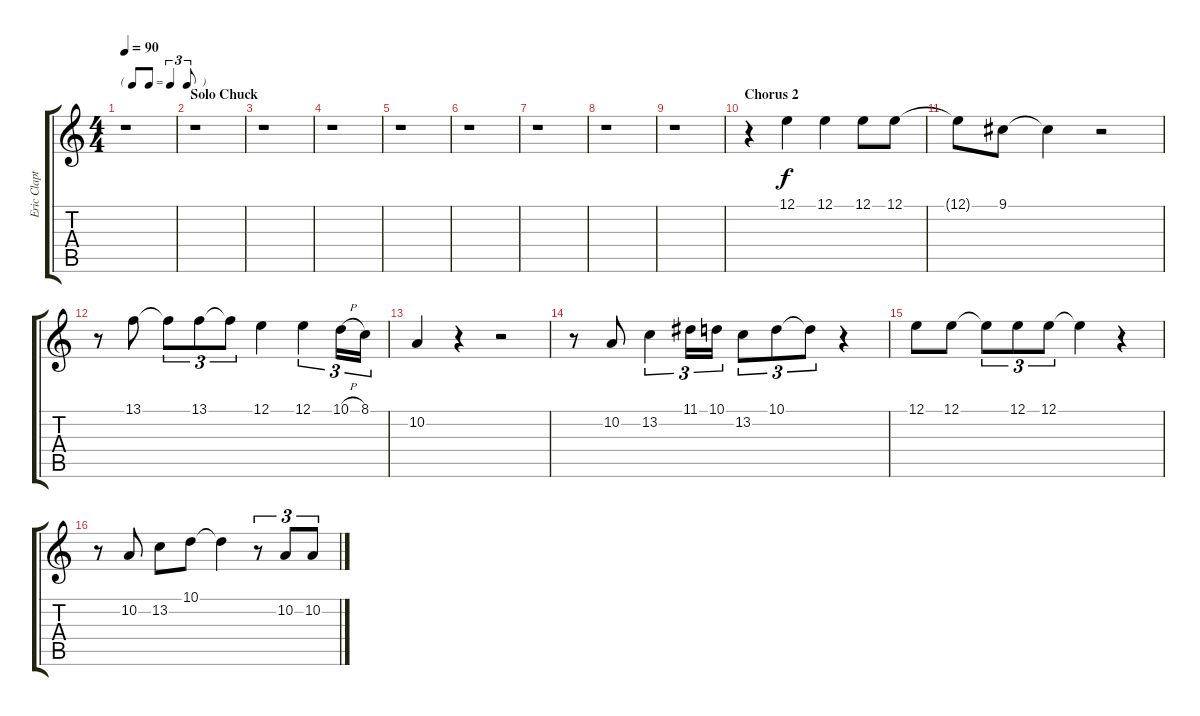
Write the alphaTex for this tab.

\track ("Eric Clapton" "Eric Clapt") {instrument voiceoohs}
\staff {score tabs}
\tuning (E4 B3 G3 D3 A2 E2) {hide}
\ts (4 4)
\tf triplet8th
\tempo 90
\clef g2
\ks c
r.1{dy f} |
\section ("" "Solo Chuck")
r.1 |
r.1 |
r.1 |
r.1 |
r.1 |
r.1 |
r.1 |
r.1 |
\section ("" "Chorus 2")
r.4 12.1.4 12.1.4 12.1.8 12.1.8 |
12.1{t}.8 9.1.8 9.1{t}.4 r.2 |
r.8 13.1.8 13.1{t}.8{tu (3 2)} 13.1.8{tu (3 2)} 13.1{t}.8{tu (3 2)} 12.1.4 12.1.4{tu (3 2)} 10.1{h}.16{tu (3 2)} 8.1.16{tu (3 2)} |
10.2.4 r.4 r.2 |
r.8 10.2.8 13.2.4{tu (3 2)} 11.1.16{tu (3 2)} 10.1.16{tu (3 2)} 13.2.8{tu (3 2)} 10.1.8{tu (3 2)} 10.1{t}.8{tu (3 2)} r.4 |
12.1.8 12.1.8 12.1{t}.8{tu (3 2)} 12.1.8{tu (3 2)} 12.1.8{tu (3 2)} 12.1{t}.4 r.4 |
r.8 10.2.8 13.2.8 10.1.8 10.1{t}.4 r.8{tu (3 2)} 10.2.8{tu (3 2)} 10.2.8{tu (3 2)}
